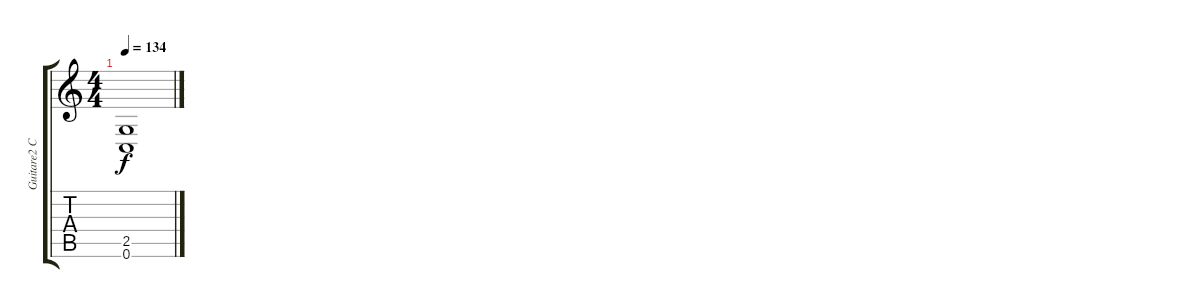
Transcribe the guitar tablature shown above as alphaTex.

\track ("Guitare2 C" "Guitare2 C") {instrument distortionguitar}
\staff {score tabs}
\tuning (C4 G3 Eb3 Bb2 F2 C2) {hide}
\ts (4 4)
\tempo 134
\clef g2
\ks c
(2.5{t} 0.6{t}).1{dy f volume 0}
